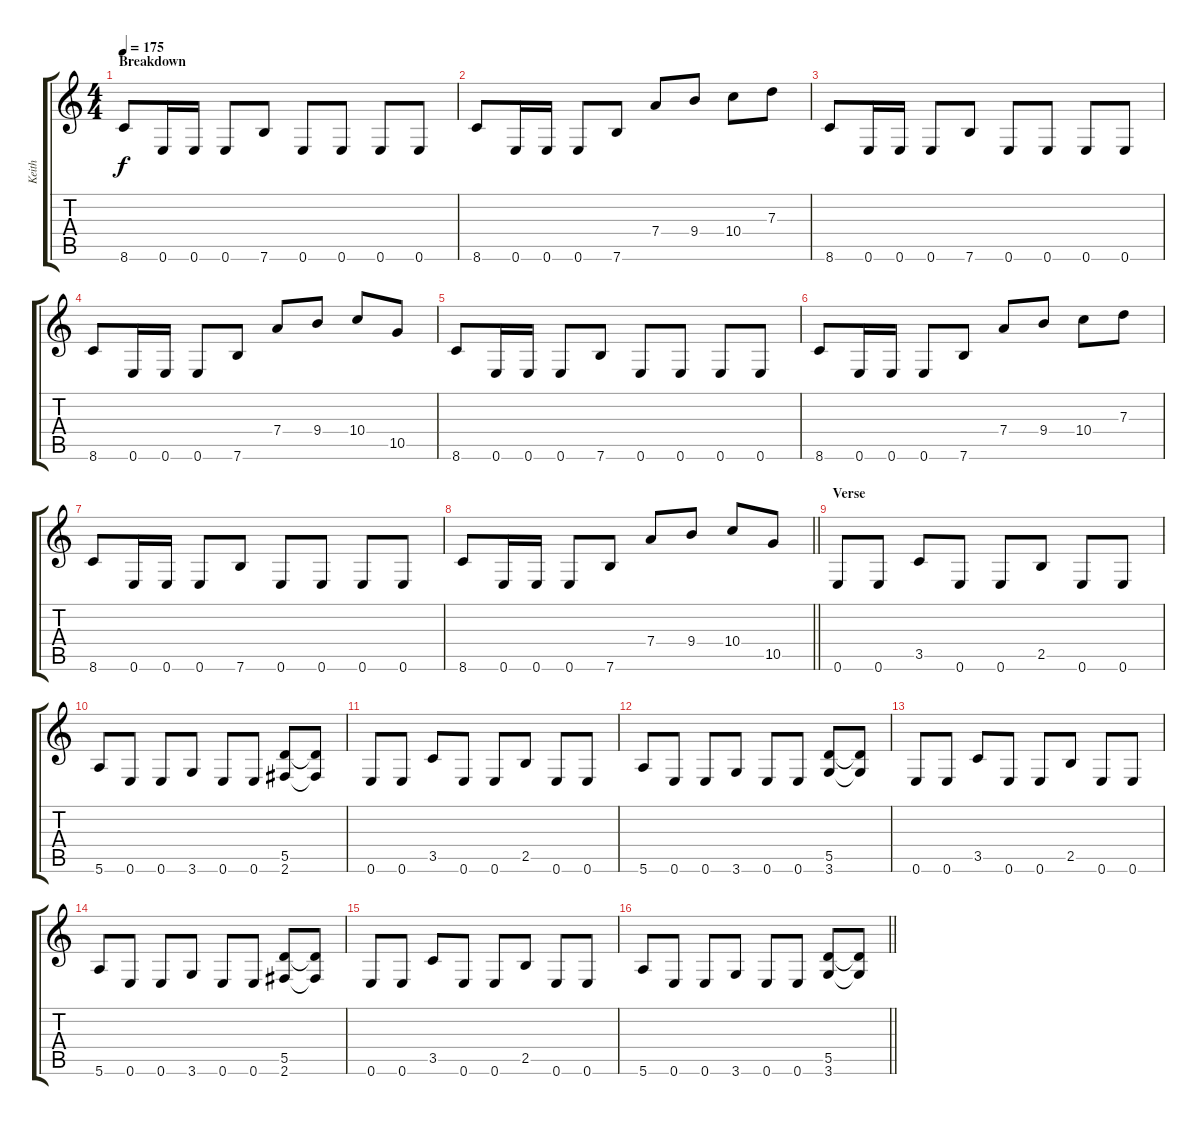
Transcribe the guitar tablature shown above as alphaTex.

\track ("Keith" "Keith") {instrument distortionguitar}
\staff {score tabs}
\tuning (E4 B3 G3 D3 A2 E2) {hide}
\ts (4 4)
\section ("" "Breakdown")
\tempo 175
\clef g2
\ks c
8.6.8{dy f balance 8} 0.6.16 0.6.16 0.6.8 7.6.8 0.6.8 0.6.8 0.6.8 0.6.8 |
8.6.8 0.6.16 0.6.16 0.6.8 7.6.8 7.4.8 9.4.8 10.4.8 7.3.8 |
8.6.8 0.6.16 0.6.16 0.6.8 7.6.8 0.6.8 0.6.8 0.6.8 0.6.8 |
8.6.8 0.6.16 0.6.16 0.6.8 7.6.8 7.4.8 9.4.8 10.4.8 10.5.8 |
8.6.8{balance 8} 0.6.16 0.6.16 0.6.8 7.6.8 0.6.8 0.6.8 0.6.8 0.6.8 |
8.6.8 0.6.16 0.6.16 0.6.8 7.6.8 7.4.8 9.4.8 10.4.8 7.3.8 |
8.6.8 0.6.16 0.6.16 0.6.8 7.6.8 0.6.8 0.6.8 0.6.8 0.6.8 |
\barLineRight lightlight
8.6.8 0.6.16 0.6.16 0.6.8 7.6.8 7.4.8 9.4.8 10.4.8 10.5.8 |
\section ("" "Verse")
0.6.8 0.6.8 3.5.8 0.6.8 0.6.8 2.5.8 0.6.8 0.6.8 |
5.6.8 0.6.8 0.6.8 3.6.8 0.6.8 0.6.8 (5.5 2.6).8 (5.5{t} 2.6{t}).8 |
0.6.8 0.6.8 3.5.8 0.6.8 0.6.8 2.5.8 0.6.8 0.6.8 |
5.6.8 0.6.8 0.6.8 3.6.8 0.6.8 0.6.8 (5.5 3.6).8 (5.5{t} 3.6{t}).8 |
0.6.8 0.6.8 3.5.8 0.6.8 0.6.8 2.5.8 0.6.8 0.6.8 |
5.6.8 0.6.8 0.6.8 3.6.8 0.6.8 0.6.8 (5.5 2.6).8 (5.5{t} 2.6{t}).8 |
0.6.8 0.6.8 3.5.8 0.6.8 0.6.8 2.5.8 0.6.8 0.6.8 |
\barLineRight lightlight
5.6.8 0.6.8 0.6.8 3.6.8 0.6.8 0.6.8 (5.5 3.6).8 (5.5{t} 3.6{t}).8
